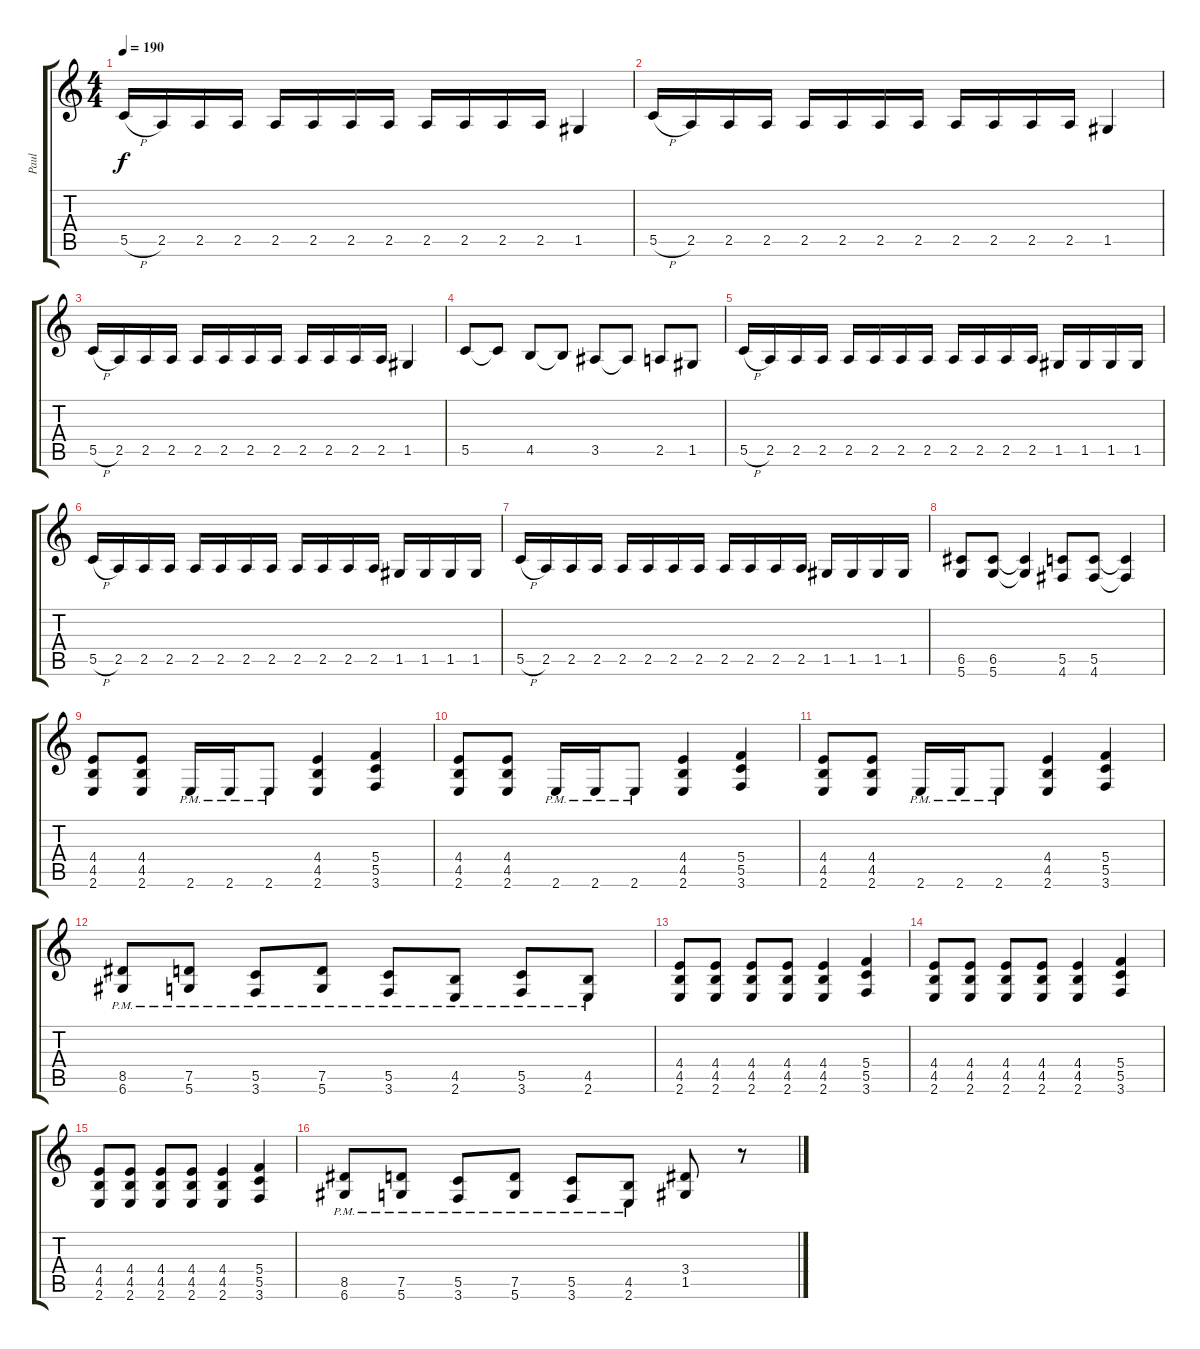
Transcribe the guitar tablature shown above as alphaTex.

\track ("Paul" "Paul") {instrument distortionguitar}
\staff {score tabs}
\tuning (D4 A3 F3 C3 G2 D2) {hide}
\ts (4 4)
\tempo 190
\clef g2
\ks c
5.5{h}.16{dy f} 2.5.16 2.5.16 2.5.16 2.5.16 2.5.16 2.5.16 2.5.16 2.5.16 2.5.16 2.5.16 2.5.16 1.5.4 |
5.5{h}.16 2.5.16 2.5.16 2.5.16 2.5.16 2.5.16 2.5.16 2.5.16 2.5.16 2.5.16 2.5.16 2.5.16 1.5.4 |
5.5{h}.16 2.5.16 2.5.16 2.5.16 2.5.16 2.5.16 2.5.16 2.5.16 2.5.16 2.5.16 2.5.16 2.5.16 1.5.4 |
5.5.8 5.5{t}.8 4.5.8 4.5{t}.8 3.5.8 3.5{t}.8 2.5.8 1.5.8 |
5.5{h}.16 2.5.16 2.5.16 2.5.16 2.5.16 2.5.16 2.5.16 2.5.16 2.5.16 2.5.16 2.5.16 2.5.16 1.5.16 1.5.16 1.5.16 1.5.16 |
5.5{h}.16 2.5.16 2.5.16 2.5.16 2.5.16 2.5.16 2.5.16 2.5.16 2.5.16 2.5.16 2.5.16 2.5.16 1.5.16 1.5.16 1.5.16 1.5.16 |
5.5{h}.16 2.5.16 2.5.16 2.5.16 2.5.16 2.5.16 2.5.16 2.5.16 2.5.16 2.5.16 2.5.16 2.5.16 1.5.16 1.5.16 1.5.16 1.5.16 |
(6.5 5.6).8 (6.5 5.6).8 (6.5{t} 5.6{t}).4 (5.5 4.6).8 (5.5 4.6).8 (5.5{t} 4.6{t}).4 |
(4.4 4.5 2.6).8 (4.4 4.5 2.6).8 2.6{pm}.16 2.6{pm}.16 2.6{pm}.8 (4.4 4.5 2.6).4 (5.4 5.5 3.6).4 |
(4.4 4.5 2.6).8 (4.4 4.5 2.6).8 2.6{pm}.16 2.6{pm}.16 2.6{pm}.8 (4.4 4.5 2.6).4 (5.4 5.5 3.6).4 |
(4.4 4.5 2.6).8 (4.4 4.5 2.6).8 2.6{pm}.16 2.6{pm}.16 2.6{pm}.8 (4.4 4.5 2.6).4 (5.4 5.5 3.6).4 |
(8.5{pm} 6.6{pm}).8 (7.5{pm} 5.6{pm}).8 (5.5{pm} 3.6{pm}).8 (7.5{pm} 5.6{pm}).8 (5.5{pm} 3.6{pm}).8 (4.5{pm} 2.6{pm}).8 (5.5{pm} 3.6{pm}).8 (4.5{pm} 2.6{pm}).8 |
(4.4 4.5 2.6).8 (4.4 4.5 2.6).8 (4.4 4.5 2.6).8 (4.4 4.5 2.6).8 (4.4 4.5 2.6).4 (5.4 5.5 3.6).4 |
(4.4 4.5 2.6).8 (4.4 4.5 2.6).8 (4.4 4.5 2.6).8 (4.4 4.5 2.6).8 (4.4 4.5 2.6).4 (5.4 5.5 3.6).4 |
(4.4 4.5 2.6).8 (4.4 4.5 2.6).8 (4.4 4.5 2.6).8 (4.4 4.5 2.6).8 (4.4 4.5 2.6).4 (5.4 5.5 3.6).4 |
(8.5{pm} 6.6{pm}).8 (7.5{pm} 5.6{pm}).8 (5.5{pm} 3.6{pm}).8 (7.5{pm} 5.6{pm}).8 (5.5{pm} 3.6{pm}).8 (4.5{pm} 2.6{pm}).8 (3.4 1.5).8 r.8
